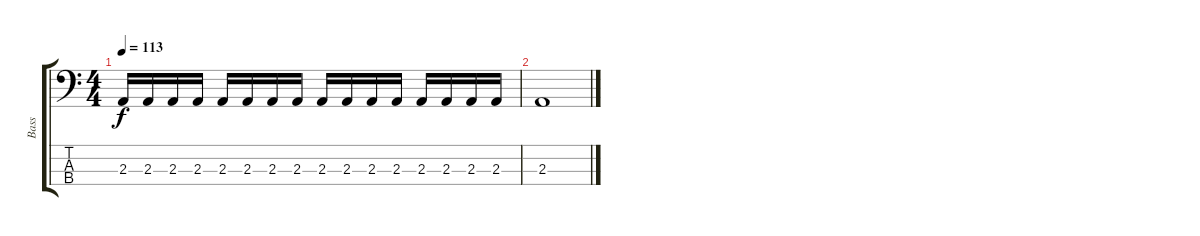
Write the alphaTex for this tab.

\track ("Bass" "Bass") {instrument electricbassfinger}
\staff {score tabs}
\tuning (F2 C2 G1 D1) {hide}
\ts (4 4)
\tempo 113
\clef f4
\ks c
2.3.16{dy f} 2.3.16 2.3.16 2.3.16 2.3.16 2.3.16 2.3.16 2.3.16 2.3.16 2.3.16 2.3.16 2.3.16 2.3.16 2.3.16 2.3.16 2.3.16 |
2.3.1
